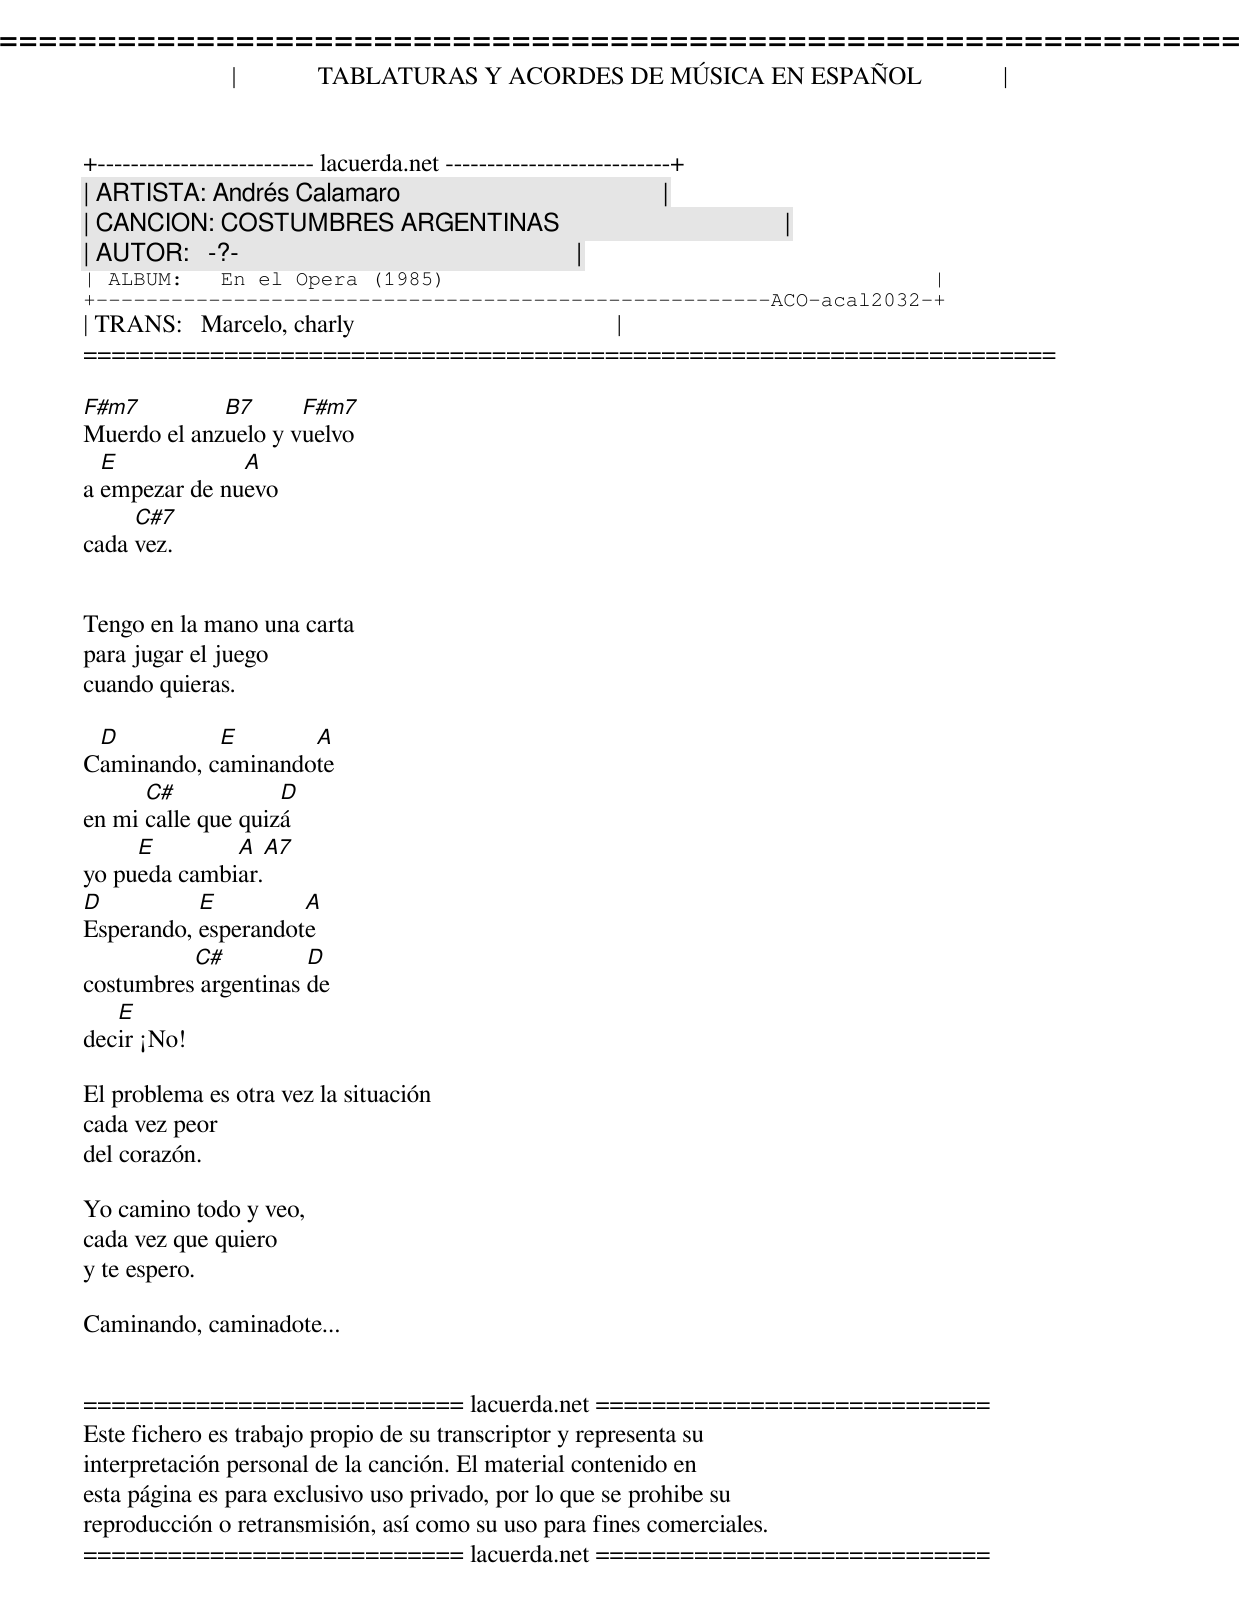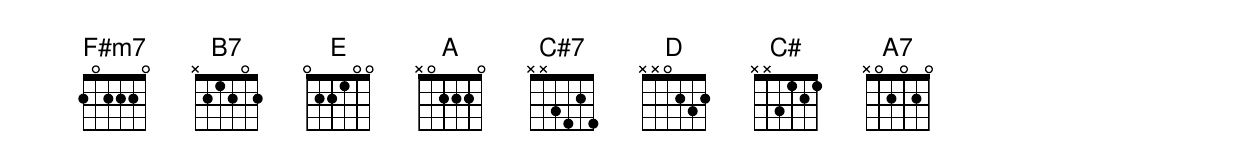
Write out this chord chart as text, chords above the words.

=====================================================================
|             TABLATURAS Y ACORDES DE MÚSICA EN ESPAÑOL             |
+-------------------------- lacuerda.net ---------------------------+
| ARTISTA: Andrés Calamaro                                          |
| CANCION: COSTUMBRES ARGENTINAS                                    |
| AUTOR:   -?-                                                      |
| ALBUM:   En el Opera (1985)                                       |
+------------------------------------------------------ACO-acal2032-+
| TRANS:   Marcelo, charly                                          |
=====================================================================

F#m7         B7      F#m7
Muerdo el anzuelo y vuelvo
  E            A
a empezar de nuevo
     C#7
cada vez.


Tengo en la mano una carta
para jugar el juego
cuando quieras.

 D          E       A
Caminando, caminandote
      C#            D
en mi calle que quizá
     E        A    A7
yo pueda cambiar.
D          E         A
Esperando, esperandote
          C#          D
costumbres argentinas de
   E
decir ¡No!

El problema es otra vez la situación
cada vez peor
del corazón.

Yo camino todo y veo,
cada vez que quiero
y te espero.

Caminando, caminadote...


=========================== lacuerda.net ============================
Este fichero es trabajo propio de su transcriptor y representa su
interpretación personal de la canción. El material contenido en
esta página es para exclusivo uso privado, por lo que se prohibe su
reproducción o retransmisión, así como su uso para fines comerciales.
=========================== lacuerda.net ============================
